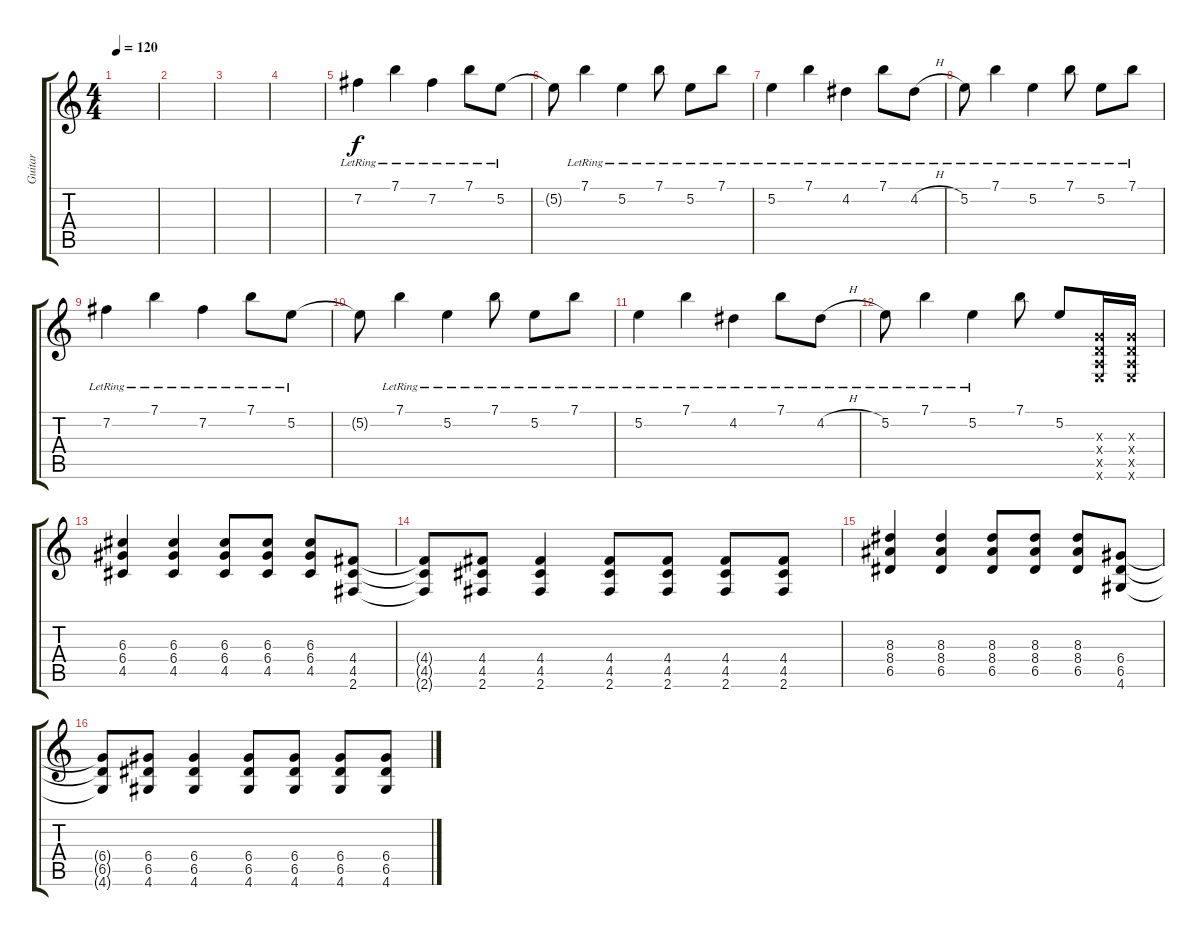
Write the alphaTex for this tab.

\track ("Guitar" "Guitar") {instrument overdrivenguitar}
\staff {score tabs}
\tuning (E4 B3 G3 D3 A2 E2) {hide}
\ts (4 4)
\tempo 120
\clef g2
\ks c
|
|
|
|
7.2{lr}.4 7.1{lr}.4 7.2{lr}.4 7.1{lr}.8 5.2{lr}.8 |
5.2{t}.8 7.1{lr}.4 5.2{lr}.4 7.1{lr}.8 5.2{lr}.8 7.1{lr}.8 |
5.2{lr}.4 7.1{lr}.4 4.2{lr}.4 7.1{lr}.8 4.2{h lr}.8 |
5.2{lr}.8 7.1{lr}.4 5.2{lr}.4 7.1{lr}.8 5.2{lr}.8 7.1{lr}.8 |
7.2{lr}.4 7.1{lr}.4 7.2{lr}.4 7.1{lr}.8 5.2{lr}.8 |
5.2{t}.8 7.1{lr}.4 5.2{lr}.4 7.1{lr}.8 5.2{lr}.8 7.1{lr}.8 |
5.2{lr}.4 7.1{lr}.4 4.2{lr}.4 7.1{lr}.8 4.2{h lr}.8 |
5.2{lr}.8 7.1{lr}.4 5.2{lr}.4 7.1.8 5.2.8 (0.3{x} 0.4{x} 0.5{x} 0.6{x}).16 (0.3{x} 0.4{x} 0.5{x} 0.6{x}).16 |
(6.3 6.4 4.5).4 (6.3 6.4 4.5).4 (6.3 6.4 4.5).8 (6.3 6.4 4.5).8 (6.3 6.4 4.5).8 (4.4 4.5 2.6).8 |
(4.4{t} 4.5{t} 2.6{t}).8 (4.4 4.5 2.6).8 (4.4 4.5 2.6).4 (4.4 4.5 2.6).8 (4.4 4.5 2.6).8 (4.4 4.5 2.6).8 (4.4 4.5 2.6).8 |
(8.3 8.4 6.5).4 (8.3 8.4 6.5).4 (8.3 8.4 6.5).8 (8.3 8.4 6.5).8 (8.3 8.4 6.5).8 (6.4 6.5 4.6).8 |
(6.4{t} 6.5{t} 4.6{t}).8 (6.4 6.5 4.6).8 (6.4 6.5 4.6).4 (6.4 6.5 4.6).8 (6.4 6.5 4.6).8 (6.4 6.5 4.6).8 (6.4 6.5 4.6).8
